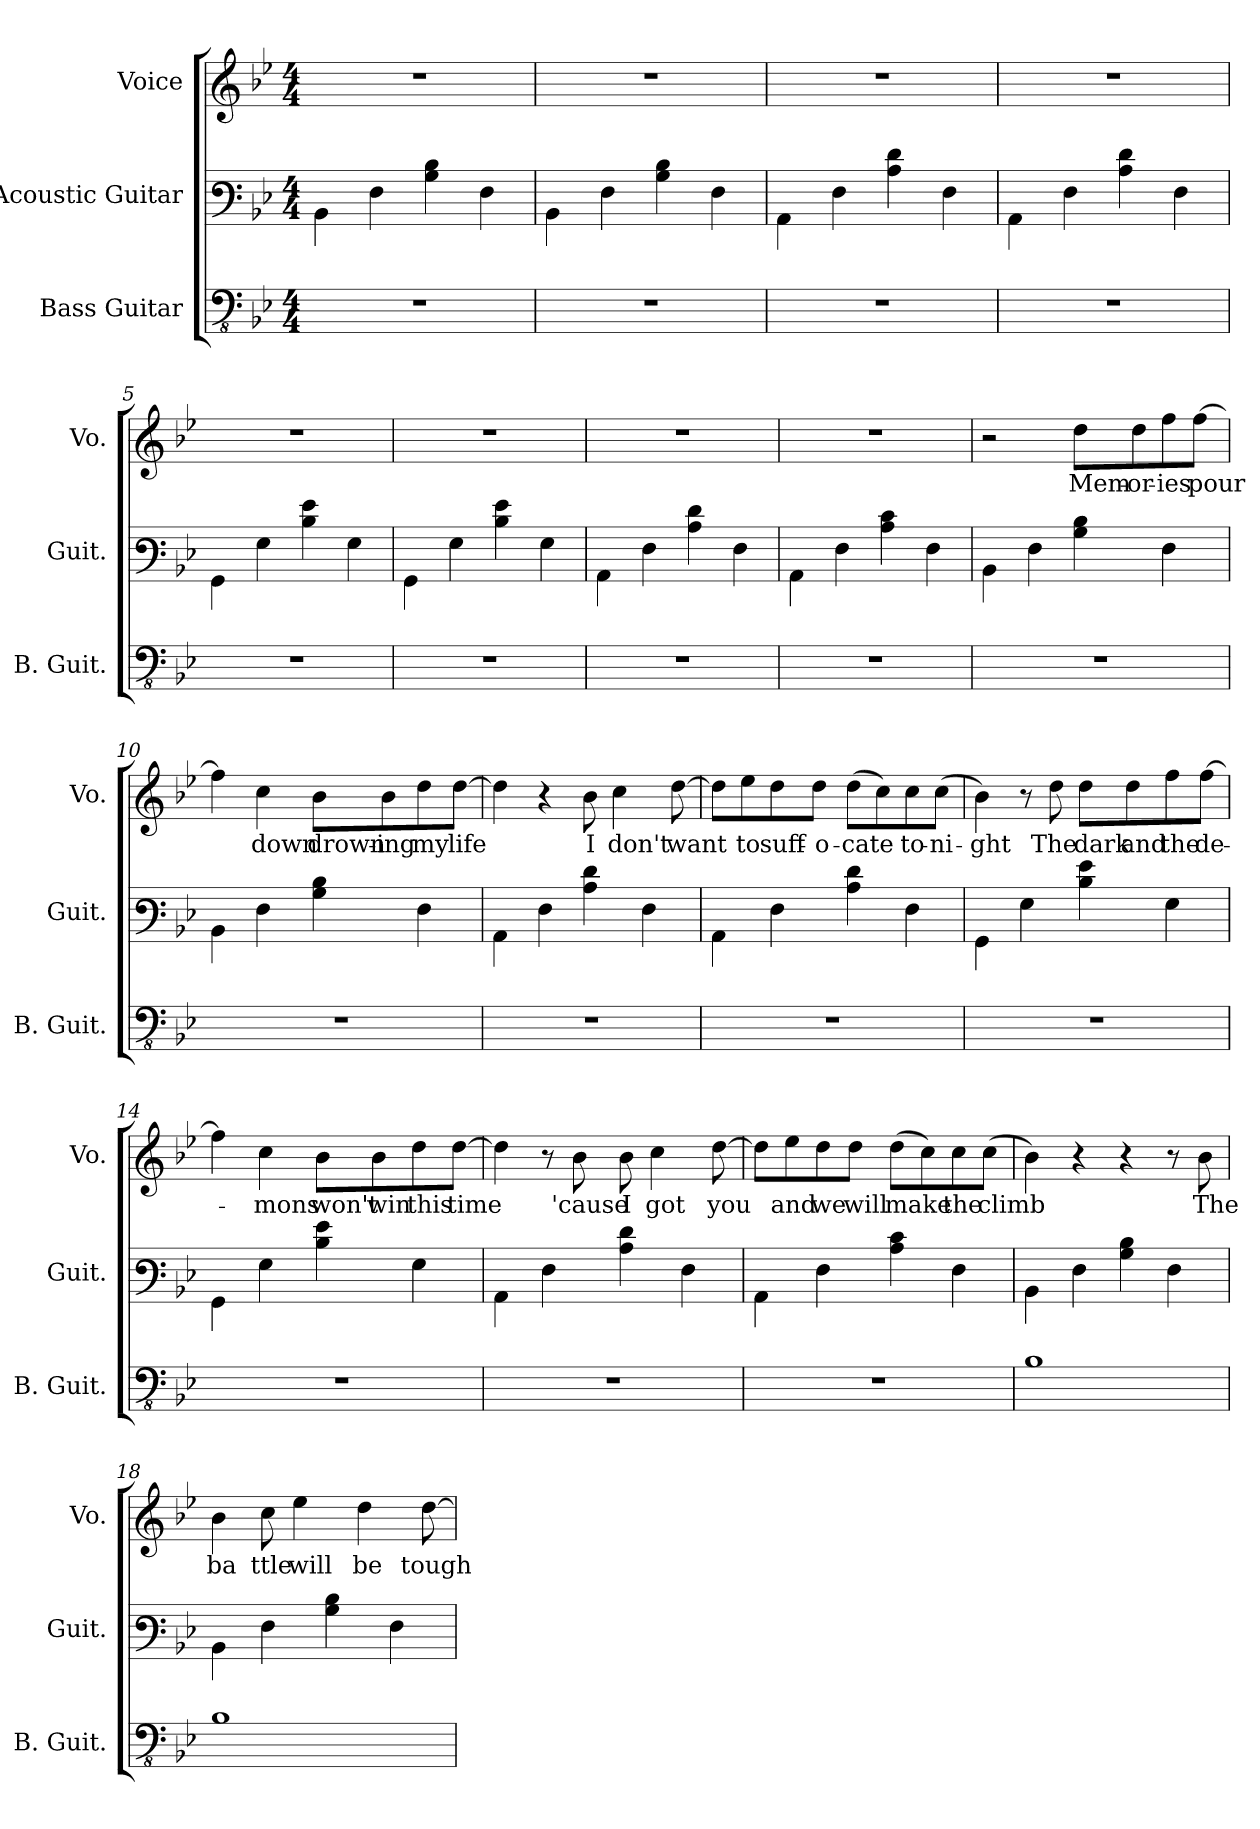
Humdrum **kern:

**kern	**kern	**kern	**text
*part3	*part2	*part1	*part1
*staff3	*staff2	*staff1	*staff1
*I"Bass Guitar	*I"Acoustic Guitar	*I"Voice	*
*I'B. Guit.	*I'Guit.	*I'Vo.	*
*	*stria6	*	*
*clefFv4	*	*clefG2	*
*k[b-e-]	*k[b-e-]	*k[b-e-]	*
*M4/4	*M4/4	*M4/4	*
*MM110	*MM110	*MM110	*
=1	=1	=1	=1
1r	4BB-\	1r	.
.	4F\	.	.
.	4B-\ 4d\	.	.
.	4F\	.	.
=2	=2	=2	=2
1r	4BB-\	1r	.
.	4F\	.	.
.	4B-\ 4d\	.	.
.	4F\	.	.
=3	=3	=3	=3
1r	4AA\	1r	.
.	4F\	.	.
.	4c\ 4f\	.	.
.	4F\	.	.
=4	=4	=4	=4
1r	4AA\	1r	.
.	4F\	.	.
.	4c\ 4f\	.	.
.	4F\	.	.
=5	=5	=5	=5
1r	4GG\	1r	.
.	4G\	.	.
.	4d\ 4g\	.	.
.	4G\	.	.
=6	=6	=6	=6
1r	4GG\	1r	.
.	4G\	.	.
.	4d\ 4g\	.	.
.	4G\	.	.
=7	=7	=7	=7
1r	4AA\	1r	.
.	4F\	.	.
.	4c\ 4f\	.	.
.	4F\	.	.
!!LO:LB:g=z
=8	=8	=8	=8
1r	4AA\	1r	.
.	4F\	.	.
.	4c\ 4e-\	.	.
.	4F\	.	.
=9	=9	=9	=9
1r	4BB-\	2r	.
.	4F\	.	.
.	4B-\ 4d\	8dd\L	Mem-
.	.	8dd\	-or-
.	4F\	8ff\	-ies
.	.	[8ff\J	pour
=10	=10	=10	=10
1r	4BB-\	4ff\]	.
.	4F\	4cc\	down
.	4B-\ 4d\	8b-\L	drown-
.	.	8b-\	-ing
.	4F\	8dd\	my
.	.	[8dd\J	life
=11	=11	=11	=11
1r	4AA\	4dd\]	.
.	4F\	4r	.
.	4c\ 4f\	8b-\	I
.	.	4cc\	don't
.	4F\	.	.
.	.	[8dd\	want
!!LO:LB:g=z
=12	=12	=12	=12
1r	4AA\	8dd\L]	.
.	.	8ee-\	to
.	4F\	8dd\	suff-
.	.	8dd\J	-o-
.	4c\ 4f\	(8dd\L	-cate
.	.	8cc\)	.
.	4F\	8cc\	to-
.	.	(8cc\J	-ni-
=13	=13	=13	=13
1r	4GG\	4b-\)	-ght
.	4G\	8r	.
.	.	8dd\	The
.	4d\ 4g\	8dd\L	dark
.	.	8dd\	and
.	4G\	8ff\	the
.	.	[8ff\J	de-
=14	=14	=14	=14
1r	4GG\	4ff\]	.
.	4G\	4cc\	-mons
.	4d\ 4g\	8b-\L	won't
.	.	8b-\	win
.	4G\	8dd\	this
.	.	[8dd\J	time
!!LO:PB:g=z
=15	=15	=15	=15
1r	4AA\	4dd\]	.
.	4F\	8r	.
.	.	8b-\	'cause
.	4c\ 4f\	8b-\	I
.	.	4cc\	got
.	4F\	.	.
.	.	[8dd\	you
=16	=16	=16	=16
1r	4AA\	8dd\L]	.
.	.	8ee-\	and
.	4F\	8dd\	we
.	.	8dd\J	will
.	4c\ 4e-\	(8dd\L	make
.	.	8cc\)	.
.	4F\	8cc\	the
.	.	(8cc\J	climb
=17	=17	=17	=17
1BB-	4BB-\	4b-\)	.
.	4F\	4r	.
.	4B-\ 4d\	4r	.
.	4F\	8r	.
.	.	8b-\	The
!!LO:LB:g=z
=18	=18	=18	=18
1BB-	4BB-\	4b-\	ba
.	4F\	8cc\	ttle
.	.	4ee-\	will
.	4B-\ 4d\	.	.
.	.	4dd\	be
.	4F\	.	.
.	.	[8dd\	tough
=	=	=	=
*-	*-	*-	*-
